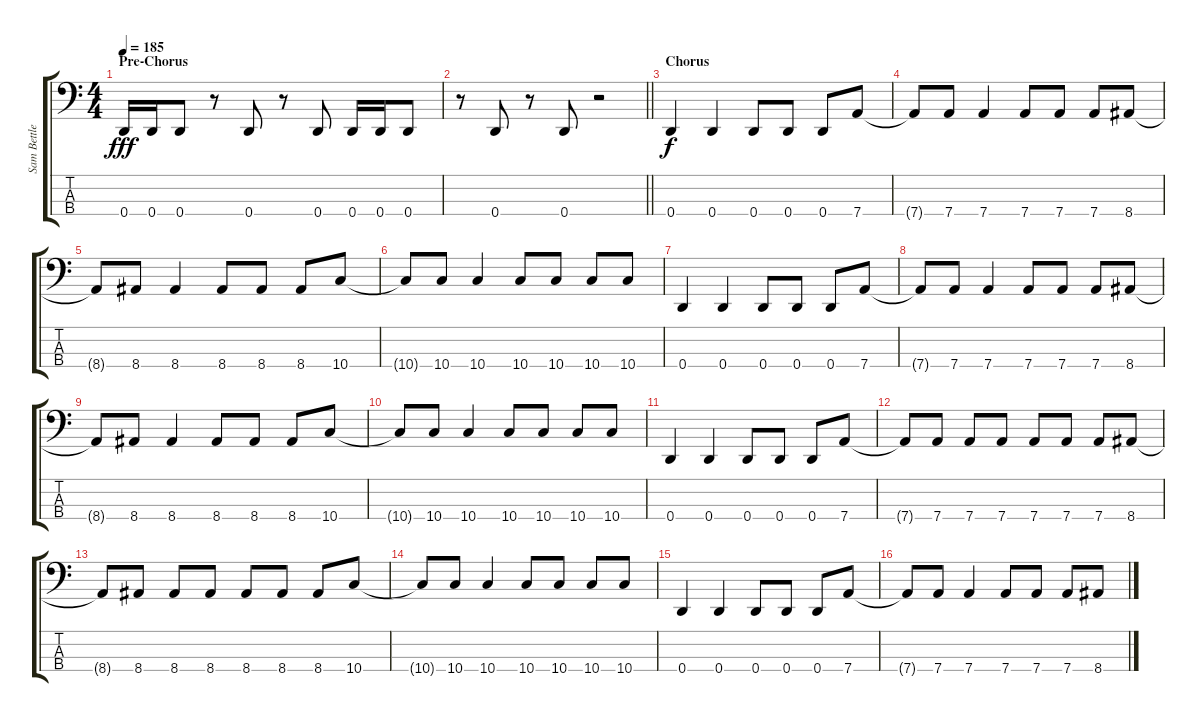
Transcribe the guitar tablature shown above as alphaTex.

\track ("Sam Bettley (Bass)" "Sam Bettle") {instrument electricbasspick}
\staff {score tabs}
\tuning (G2 D2 A1 D1) {hide}
\ts (4 4)
\section ("" "Pre-Chorus")
\tempo 185
\clef f4
\ks c
0.4.16{dy fff} 0.4.16 0.4.8 r.8 0.4.8 r.8 0.4.8 0.4.16 0.4.16 0.4.8 |
\barLineRight lightlight
r.8 0.4.8 r.8 0.4.8 r.2 |
\section ("" "Chorus")
0.4.4{dy f} 0.4.4 0.4.8 0.4.8 0.4.8 7.4.8 |
7.4{t}.8 7.4.8 7.4.4 7.4.8 7.4.8 7.4.8 8.4.8 |
8.4{t}.8 8.4.8 8.4.4 8.4.8 8.4.8 8.4.8 10.4.8 |
10.4{t}.8 10.4.8 10.4.4 10.4.8 10.4.8 10.4.8 10.4.8 |
0.4.4 0.4.4 0.4.8 0.4.8 0.4.8 7.4.8 |
7.4{t}.8 7.4.8 7.4.4 7.4.8 7.4.8 7.4.8 8.4.8 |
8.4{t}.8 8.4.8 8.4.4 8.4.8 8.4.8 8.4.8 10.4.8 |
10.4{t}.8 10.4.8 10.4.4 10.4.8 10.4.8 10.4.8 10.4.8 |
0.4.4 0.4.4 0.4.8 0.4.8 0.4.8 7.4.8 |
7.4{t}.8 7.4.8 7.4.8 7.4.8 7.4.8 7.4.8 7.4.8 8.4.8 |
8.4{t}.8 8.4.8 8.4.8 8.4.8 8.4.8 8.4.8 8.4.8 10.4.8 |
10.4{t}.8 10.4.8 10.4.4 10.4.8 10.4.8 10.4.8 10.4.8 |
0.4.4 0.4.4 0.4.8 0.4.8 0.4.8 7.4.8 |
7.4{t}.8 7.4.8 7.4.4 7.4.8 7.4.8 7.4.8 8.4.8
